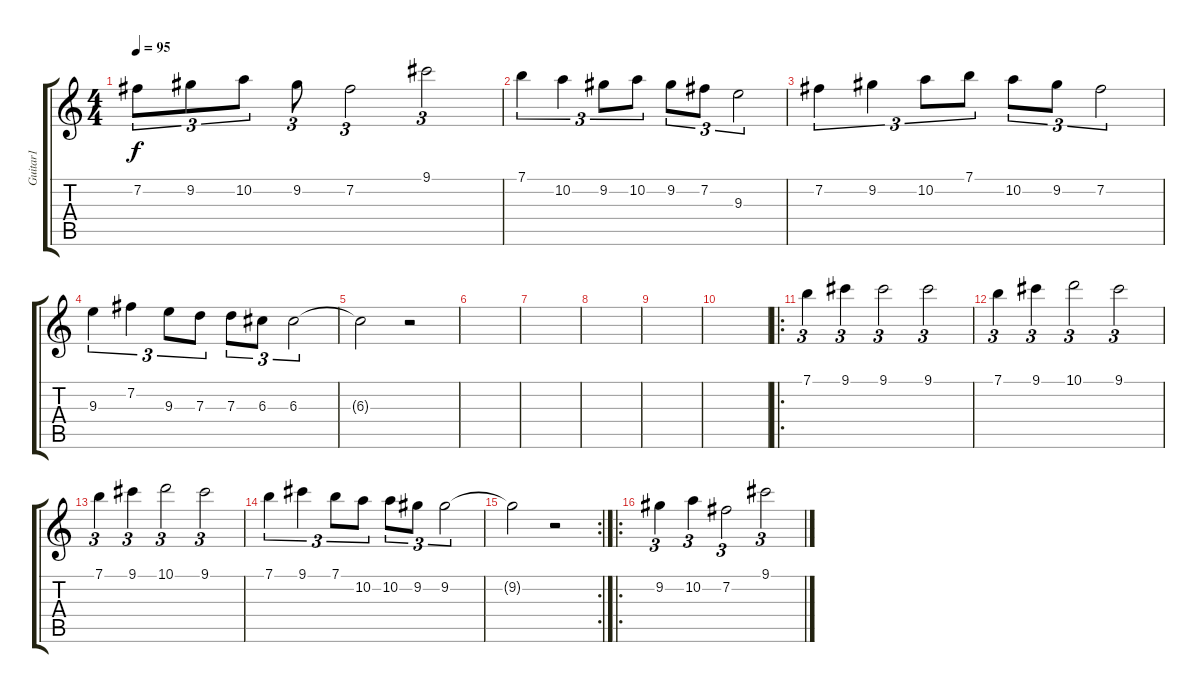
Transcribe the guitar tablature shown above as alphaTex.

\track ("Guitar1" "Guitar1") {instrument distortionguitar}
\staff {score tabs}
\tuning (E4 B3 G3 D3 A2 E2) {hide}
\ts (4 4)
\tempo 95
\clef g2
\ks c
7.2.8{tu (3 2) dy f} 9.2.8{tu (3 2)} 10.2.8{tu (3 2)} 9.2.8{tu (3 2)} 7.2.2{tu (3 2)} 9.1.2{tu (3 2)} |
7.1.4{tu (3 2)} 10.2.4{tu (3 2)} 9.2.8{tu (3 2)} 10.2.8{tu (3 2)} 9.2.8{tu (3 2)} 7.2.8{tu (3 2)} 9.3.2{tu (3 2)} |
7.2.4{tu (3 2)} 9.2.4{tu (3 2)} 10.2.8{tu (3 2)} 7.1.8{tu (3 2)} 10.2.8{tu (3 2)} 9.2.8{tu (3 2)} 7.2.2{tu (3 2)} |
9.3.4{tu (3 2)} 7.2.4{tu (3 2)} 9.3.8{tu (3 2)} 7.3.8{tu (3 2)} 7.3.8{tu (3 2)} 6.3.8{tu (3 2)} 6.3.2{tu (3 2)} |
6.3{t}.2 r.2 |
|
|
|
|
|
\ro
7.1.4{tu (3 2)} 9.1.4{tu (3 2)} 9.1.2{tu (3 2)} 9.1.2{tu (3 2)} |
7.1.4{tu (3 2)} 9.1.4{tu (3 2)} 10.1.2{tu (3 2)} 9.1.2{tu (3 2)} |
7.1.4{tu (3 2)} 9.1.4{tu (3 2)} 10.1.2{tu (3 2)} 9.1.2{tu (3 2)} |
7.1.4{tu (3 2)} 9.1.4{tu (3 2)} 7.1.8{tu (3 2)} 10.2.8{tu (3 2)} 10.2.8{tu (3 2)} 9.2.8{tu (3 2)} 9.2.2{tu (3 2)} |
\rc 2
9.2{t}.2 r.2 |
\ro
9.2.4{tu (3 2)} 10.2.4{tu (3 2)} 7.2.2{tu (3 2)} 9.1.2{tu (3 2)}
